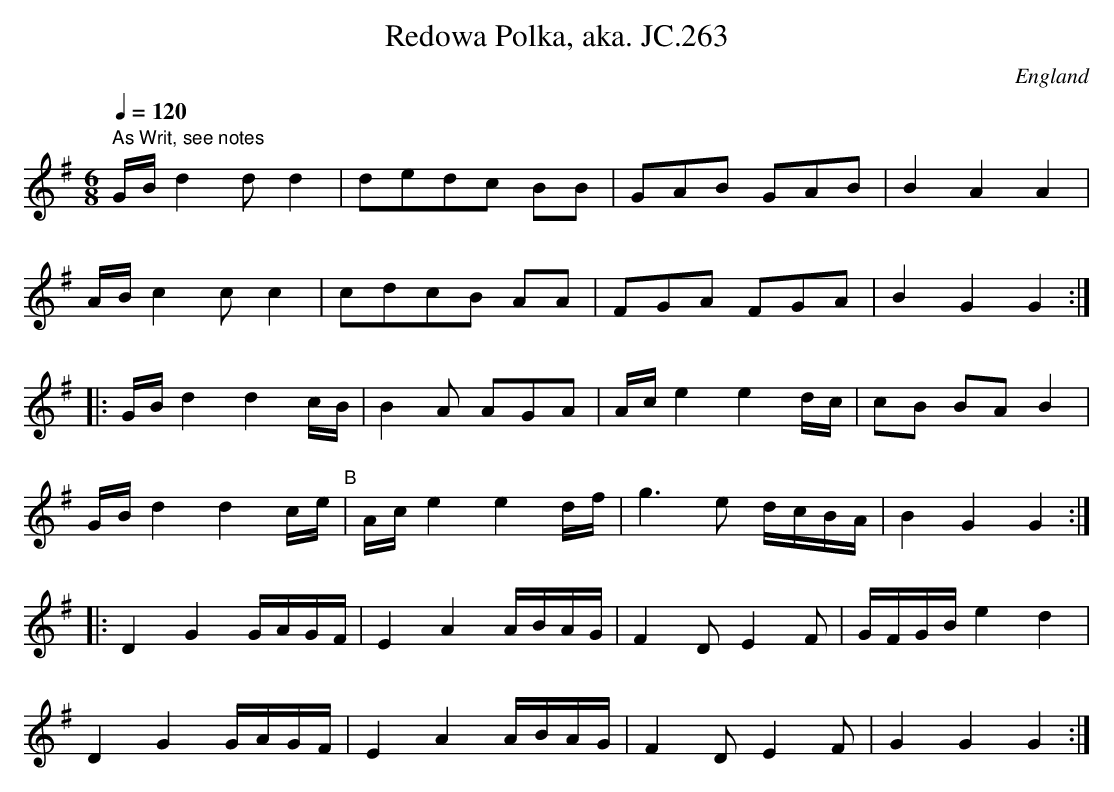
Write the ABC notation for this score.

X:1
T:Redowa Polka, aka. JC.263
L:1/8
M:6/8
O:England
Q:1/4=120
K:G
" As Writ, see notes"\
G/B/d2dd2|dedc BB|GAB GAB|B2A2A2|!
A/B/c2cc2|cdcB AA|FGA FGA|B2G2G2:|!
|:G/B/d2d2c/B/|B2A AGA|A/c/ e2e2d/c/|cB BAB2|!
G/B/d2d2c/e/" B"|A/c/ e2e2d/f/|g3e d/c/B/A/|B2G2G2:|!
|:D2G2G/A/G/F/|E2A2A/B/A/G/|F2DE2F|G/F/G/B/e2d2|!
D2G2G/A/G/F/|E2A2A/B/A/G/|F2DE2F|G2G2G2:|
